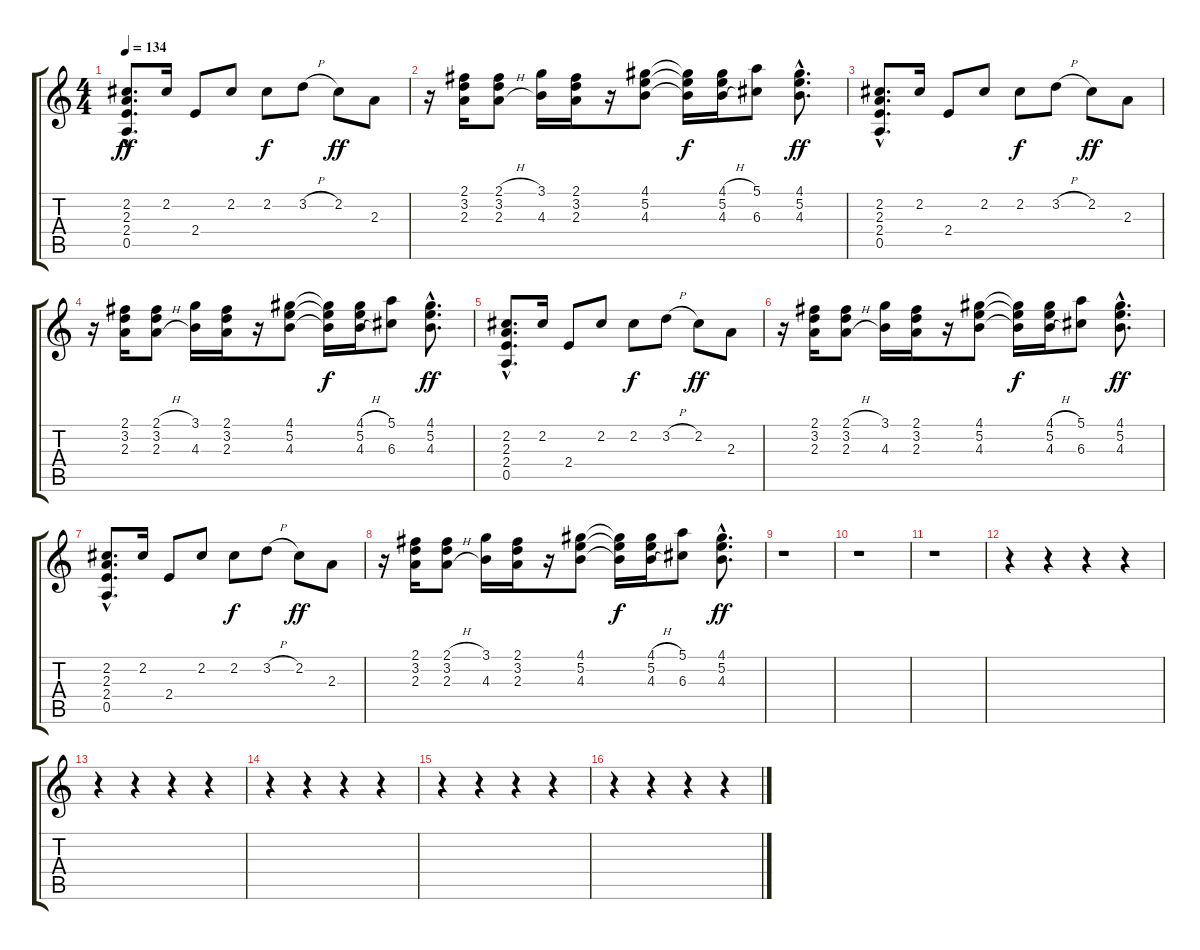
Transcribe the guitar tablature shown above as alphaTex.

\track "" {instrument acousticguitarsteel}
\staff {score tabs}
\tuning (E4 B3 G3 D3 A2 E2) {hide}
\ts (4 4)
\tempo 134
\clef g2
\ks c
(2.2{hac} 2.3{hac} 2.4{hac} 0.5{hac}).8{d dy ff} 2.2.16 2.4.8 2.2.8 2.2.8{dy f} 3.2{h}.8 2.2.8{dy ff} 2.3.8 |
r.16 (2.1 3.2 2.3).16 (2.1{h} 3.2 2.3{h}).8 (3.1 4.3).16 (2.1 3.2 2.3).16 r.16 (4.1 5.2 4.3).8 (4.1{t} 5.2{t} 4.3{t}).16{dy f} (4.1{h} 5.2 4.3{h}).16 (5.1 6.3).8 (4.1{hac} 5.2{hac} 4.3{hac}).8{d dy ff} |
(2.2{hac} 2.3{hac} 2.4{hac} 0.5{hac}).8{d} 2.2.16 2.4.8 2.2.8 2.2.8{dy f} 3.2{h}.8 2.2.8{dy ff} 2.3.8 |
r.16 (2.1 3.2 2.3).16 (2.1{h} 3.2 2.3{h}).8 (3.1 4.3).16 (2.1 3.2 2.3).16 r.16 (4.1 5.2 4.3).8 (4.1{t} 5.2{t} 4.3{t}).16{dy f} (4.1{h} 5.2 4.3{h}).16 (5.1 6.3).8 (4.1{hac} 5.2{hac} 4.3{hac}).8{d dy ff} |
(2.2{hac} 2.3{hac} 2.4{hac} 0.5{hac}).8{d} 2.2.16 2.4.8 2.2.8 2.2.8{dy f} 3.2{h}.8 2.2.8{dy ff} 2.3.8 |
r.16 (2.1 3.2 2.3).16 (2.1{h} 3.2 2.3{h}).8 (3.1 4.3).16 (2.1 3.2 2.3).16 r.16 (4.1 5.2 4.3).8 (4.1{t} 5.2{t} 4.3{t}).16{dy f} (4.1{h} 5.2 4.3{h}).16 (5.1 6.3).8 (4.1{hac} 5.2{hac} 4.3{hac}).8{d dy ff} |
(2.2{hac} 2.3{hac} 2.4{hac} 0.5{hac}).8{d} 2.2.16 2.4.8 2.2.8 2.2.8{dy f} 3.2{h}.8 2.2.8{dy ff} 2.3.8 |
r.16 (2.1 3.2 2.3).16 (2.1{h} 3.2 2.3{h}).8 (3.1 4.3).16 (2.1 3.2 2.3).16 r.16 (4.1 5.2 4.3).8 (4.1{t} 5.2{t} 4.3{t}).16{dy f} (4.1{h} 5.2 4.3{h}).16 (5.1 6.3).8 (4.1{hac} 5.2{hac} 4.3{hac}).8{d dy ff} |
r.1 |
r.1 |
r.1 |
r.4 r.4 r.4 r.4 |
r.4 r.4 r.4 r.4 |
r.4 r.4 r.4 r.4 |
r.4 r.4 r.4 r.4 |
r.4 r.4 r.4 r.4
